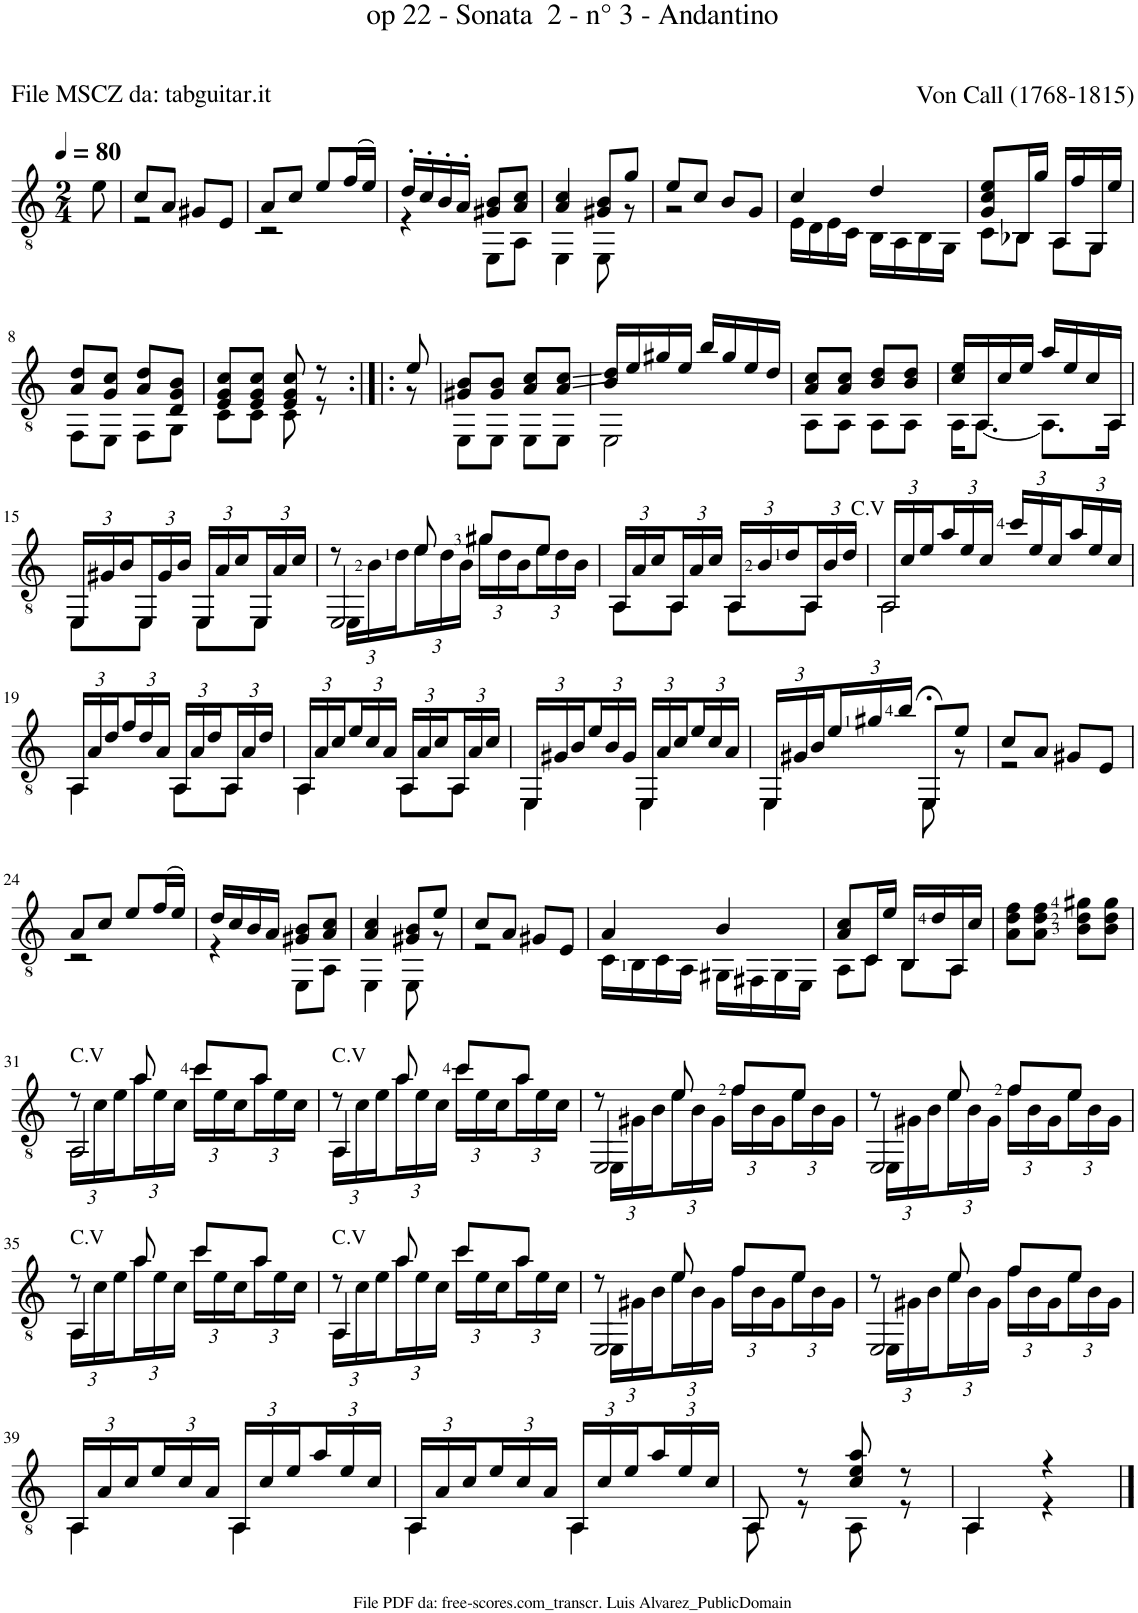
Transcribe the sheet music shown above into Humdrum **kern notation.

**kern
*part1
*staff1
*I"Guitar
*I'Guit.
*clefGv2
*k[]
*M2/4
*MM80
=
8e\
=1
*^
8c/L	2r
8A/J	.
8G#X/L	.
8E/J	.
=2	=2
8A/L	2r
8c/J	.
8e/L	.
(16f/L	.
16e/JJ)	.
=3	=3
16d'/LL	4r
16c'/	.
16B'/	.
16A'/JJ	.
8G#X/ 8B/L	8EE\L
8A/ 8c/J	8AA\J
=4	=4
4A/ 4c/	4EE\
8G#X/ 8B/L	8EE\
8g/J	8r
=5	=5
8e/L	2r
8c/J	.
8B/L	.
8G/J	.
=6	=6
4c/	16E\LL
.	16D\
.	16E\
.	16C\JJ
4d/	16BB\LL
.	16AA\
.	16BB\
.	16GG\JJ
=7	=7
8G/ 8c/ 8e/L	8C\L
16BB-X/L	8BB-\J
16g/JJ	.
16AA/LL	8AA\L
16f/	.
16GG/	8GG\J
16e/JJ	.
!!LO:LB:g=z	!!
=8	=8
8A/ 8d/L	8FF\L
8G/ 8c/J	8EE\J
8A/ 8d/L	8FF\L
8D/ 8G/ 8B/J	8GG\J
=9	=9
8E/ 8G/ 8c/L	8C\L
8E/ 8G/ 8c/J	8C\J
8E/ 8G/ 8c/	8C\
8r	8r
=10:|!|:	=10:|!|:
8e/	8r
=11	=11
8G#X/ 8B/L	8EE\L
8G#/ 8B/J	8EE\J
8A/ 8c/L	8EE\L
8A/ 8c/J	8EE\J
=12	=12
16B/ 16d/LL	2EE\
16e/	.
16g#X/	.
16e/JJ	.
16b/LL	.
16g#/	.
16e/	.
16d/JJ	.
=13	=13
8A/ 8c/L	8AA\L
8A/ 8c/J	8AA\J
8B/ 8d/L	8AA\L
8B/ 8d/J	8AA\J
=14	=14
16c/ 16e/LL	16AA\KL
16AA/	[8.AA\J
16c/	.
16e/JJ	.
16a/LL	8.AA\L]
16e/	.
16c/	.
16AA/JJ	16AA\Jk
!!LO:LB:g=z	!!
=15	=15
*Xbrackettup	*
24EE/LL	8EE\L
24G#X/	.
24B/	.
24EE/	8EE\J
24G#/	.
24B/JJ	.
24EE/LL	8EE\L
24A/	.
24c/	.
24EE/	8EE\J
24A/	.
24c/JJ	.
=16	=16
*	*^
8r	24EE\LL	2EE/
.	24B\	.
.	24d\	.
8e/	24e\	.
.	24d\	.
.	24B\JJ	.
8g#X/L	24g#\LL	.
.	24d\	.
.	24B\	.
8e/J	24e\	.
.	24d\	.
.	24B\JJ	.
*	*v	*v
=17	=17
24AA/LL	8AA\L
24A/	.
24c/	.
24AA/	8AA\J
24A/	.
24c/JJ	.
24AA/LL	8AA\L
24B/	.
24d/	.
24AA/	8AA\J
24B/	.
24d/JJ	.
=18	=18
!LO:TX:a:t=C.V	!
!LO:N:head=open	!
24AA/LL	2AA\
24c/	.
24e/	.
24a/	.
24e/	.
24c/JJ	.
24cc/LL	.
24e/	.
24c/	.
24a/	.
24e/	.
24c/JJ	.
!!LO:LB:g=z	!!
=19	=19
24AA/LL	4AA\
24A/	.
24d/	.
24f/	.
24d/	.
24A/JJ	.
24AA/LL	8AA\L
24A/	.
24d/	.
24AA/	8AA\J
24A/	.
24d/JJ	.
=20	=20
24AA/LL	4AA\
24A/	.
24c/	.
24e/	.
24c/	.
24A/JJ	.
24AA/LL	8AA\L
24A/	.
24c/	.
24AA/	8AA\J
24A/	.
24c/JJ	.
=21	=21
24EE/LL	4EE\
24G#X/	.
24B/	.
24e/	.
24B/	.
24G#/JJ	.
24EE/LL	4EE\
24A/	.
24c/	.
24e/	.
24c/	.
24A/JJ	.
=22	=22
24EE/LL	4EE\
24G#X/	.
24B/	.
24e/	.
24g#X/	.
24b/JJ	.
8EE;</L	8EE\
8e/J	8r
=23	=23
8c/L	2r
8A/J	.
8G#X/L	.
8E/J	.
!!LO:LB:g=z	!!
=24	=24
8A/L	2r
8c/J	.
8e/L	.
(16f/L	.
16e/JJ)	.
=25	=25
16d/LL	4r
16c/	.
16B/	.
16A/JJ	.
8G#X/ 8B/L	8EE\L
8A/ 8c/J	8AA\J
=26	=26
4A/ 4c/	4EE\
8G#X/ 8B/L	8EE\
8e/J	8r
=27	=27
8c/L	2r
8A/J	.
8G#X/L	.
8E/J	.
=28	=28
4A/	16C\LL
.	16BB\
.	16C\
.	16AA\JJ
4B/	16GG#X\LL
.	16FF#X\
.	16GG#\
.	16EE\JJ
=29	=29
8A/ 8c/L	8AA\L
16C/L	8C\J
16e/JJ	.
16BB/LL	8BB\L
16d/	.
16AA/	8AA\J
16c/JJ	.
*v	*v
=30
8A\ 8d\ 8f\L
8A\ 8d\ 8f\J
8B\ 8d\ 8g#X\L
8B\ 8d\ 8g#\J
!!LO:LB:g=z
=31
*^
!LO:TX:a:t=C.V	!
!	!LO:N:head=open
*	*^
8r	24AA\LL	2AA/
.	24c\	.
.	24e\	.
8a/	24a\	.
.	24e\	.
.	24c\JJ	.
8cc/L	24cc\LL	.
.	24e\	.
.	24c\	.
8a/J	24a\	.
.	24e\	.
.	24c\JJ	.
=32	=32	=32
!LO:TX:a:t=C.V	!	!
8r	24AA\LL	2AA/
.	24c\	.
.	24e\	.
8a/	24a\	.
.	24e\	.
.	24c\JJ	.
8cc/L	24cc\LL	.
.	24e\	.
.	24c\	.
8a/J	24a\	.
.	24e\	.
.	24c\JJ	.
=33	=33	=33
8r	24EE\LL	2EE/
.	24G#X\	.
.	24B\	.
8e/	24e\	.
.	24B\	.
.	24G#\JJ	.
8f/L	24f\LL	.
.	24B\	.
.	24G#\	.
8e/J	24e\	.
.	24B\	.
.	24G#\JJ	.
=34	=34	=34
8r	24EE\LL	2EE/
.	24G#X\	.
.	24B\	.
8e/	24e\	.
.	24B\	.
.	24G#\JJ	.
8f/L	24f\LL	.
.	24B\	.
.	24G#\	.
8e/J	24e\	.
.	24B\	.
.	24G#\JJ	.
!!LO:LB:g=z	!!	!!
=35	=35	=35
!LO:TX:a:t=C.V	!	!
8r	24AA\LL	2AA/
.	24c\	.
.	24e\	.
8a/	24a\	.
.	24e\	.
.	24c\JJ	.
8cc/L	24cc\LL	.
.	24e\	.
.	24c\	.
8a/J	24a\	.
.	24e\	.
.	24c\JJ	.
=36	=36	=36
!LO:TX:a:t=C.V	!	!
8r	24AA\LL	2AA/
.	24c\	.
.	24e\	.
8a/	24a\	.
.	24e\	.
.	24c\JJ	.
8cc/L	24cc\LL	.
.	24e\	.
.	24c\	.
8a/J	24a\	.
.	24e\	.
.	24c\JJ	.
=37	=37	=37
8r	24EE\LL	2EE/
.	24G#X\	.
.	24B\	.
8e/	24e\	.
.	24B\	.
.	24G#\JJ	.
8f/L	24f\LL	.
.	24B\	.
.	24G#\	.
8e/J	24e\	.
.	24B\	.
.	24G#\JJ	.
=38	=38	=38
8r	24EE\LL	2EE/
.	24G#X\	.
.	24B\	.
8e/	24e\	.
.	24B\	.
.	24G#\JJ	.
8f/L	24f\LL	.
.	24B\	.
.	24G#\	.
8e/J	24e\	.
.	24B\	.
.	24G#\JJ	.
*	*v	*v
!!LO:LB:g=z
=39	=39
24AA/LL	4AA\
24A/	.
24c/	.
24e/	.
24c/	.
24A/JJ	.
24AA/LL	4AA\
24c/	.
24e/	.
24a/	.
24e/	.
24c/JJ	.
=40	=40
24AA/LL	4AA\
24A/	.
24c/	.
24e/	.
24c/	.
24A/JJ	.
24AA/LL	4AA\
24c/	.
24e/	.
24a/	.
24e/	.
24c/JJ	.
=41	=41
8AA/	8AA\
8r	8r
8c/ 8e/ 8a/	8AA\
8r	8r
=42	=42
4AA/	4AA\
4r	4r
*v	*v
==
*-
